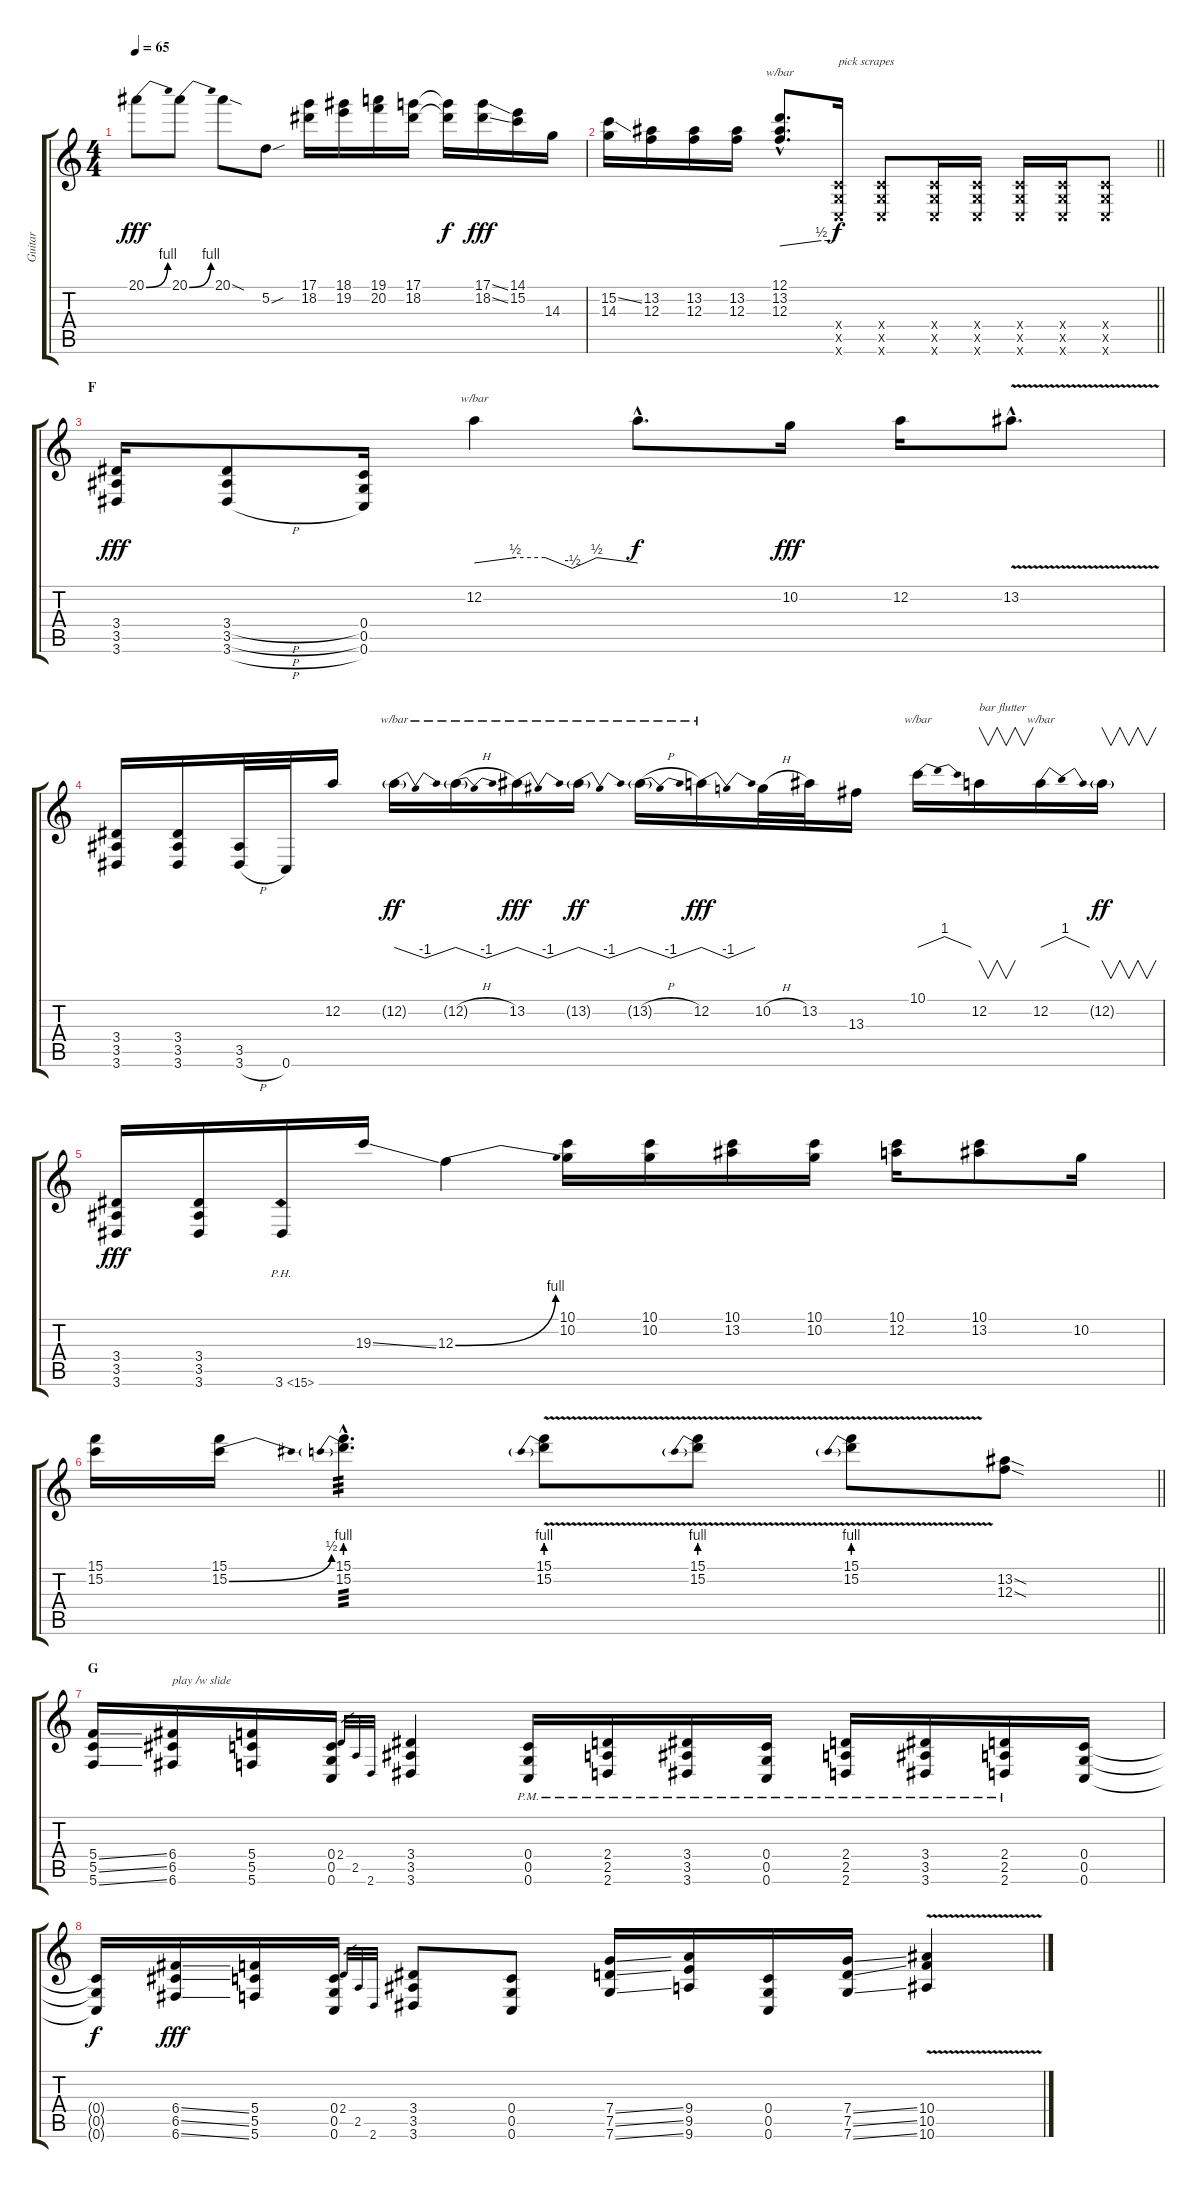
\track ("Guitar" "Guitar") {instrument distortionguitar}
\staff {score tabs}
\tuning (D4 A3 F3 C3 G2 C2) {hide}
\ts (4 4)
\tempo 65
\clef g2
\ks c
20.1{be (bend 0 0 60 4)}.8{dy fff volume 13} 20.1{be (bend 0 0 60 4)}.8 20.1{sod}.8 5.2{sou}.8 (17.1 18.2).16 (18.1 19.2).16 (19.1 20.2).16 (17.1 18.2).16 (17.1{t} 18.2{t}).16{dy f} (17.1{ss} 18.2{ss}).16{dy fff} (14.1 15.2).16 14.3.16 |
\barLineRight lightlight
(15.2{ss} 14.3).16 (13.2 12.3).16 (13.2 12.3).16 (13.2 12.3).16 (12.1{hac} 13.2{hac} 12.3{hac}).8{d tbe (custom default 0 0 45 2 60 2)} (0.4{x} 0.5{x} 0.6{x}).16{txt "pick scrapes" dy f} (0.4{x} 0.5{x} 0.6{x}).8 (0.4{x} 0.5{x} 0.6{x}).16 (0.4{x} 0.5{x} 0.6{x}).16 (0.4{x} 0.5{x} 0.6{x}).16 (0.4{x} 0.5{x} 0.6{x}).16 (0.4{x} 0.5{x} 0.6{x}).8 |
\section ("" "F")
(3.4 3.5 3.6).16{dy fff} (3.4{h} 3.5{h} 3.6{h}).8 (0.4 0.5 0.6).16 12.2.4{tbe (custom default 0 0 15 2 26 2 36 -2 45 2 60 0)} 12.2{hac t}.8{d dy f} 10.2.16{dy fff} 12.2.16 13.2{v hac}.8{d} |
(3.4 3.5 3.6).16 (3.4 3.5 3.6).16 (3.5 3.6{h}).32 0.6.32 12.2.16 12.2{g}.16{tbe (dip default 0 0 30 -4 60 0) dy ff} 12.2{h g}.16{tbe (dip default 0 0 30 -4 60 0)} 13.2.16{tbe (dip default 0 0 30 -4 60 0) dy fff} 13.2{g}.16{tbe (dip default 0 0 30 -4 60 0) dy ff} 13.2{h g}.16{tbe (dip default 0 0 30 -4 60 0)} 12.2.16{tbe (dip default 0 0 30 -4 60 0) dy fff} 10.2{h}.32 13.2.32 13.3.16 10.1.16{tbe (dip default 0 0 30 4 60 0)} 12.2.16{v txt "bar flutter"} 12.2.16{tbe (dip default 0 0 30 4 60 0)} 12.2{g}.16{v dy ff} |
(3.4 3.5 3.6).16{dy fff} (3.4 3.5 3.6).16 3.6{ph 12}.16{volume 0} 19.3{ss}.16{volume 13} 12.3{be (bend 0 0 60 4)}.4 (10.1 10.2).16 (10.1 10.2).16 (10.1 13.2).16 (10.1 10.2).16 (10.1 12.2).16 (10.1 13.2).8 10.2.16 |
\barLineRight lightlight
(15.1 15.2).16 (15.1 15.2{be (bend 0 0 60 2)}).16 (15.1{hac} 15.2{be (prebend 0 4 60 4) hac}).4{d tp 3} (15.1 15.2{be (prebend 0 4 60 4) v}).8 (15.1 15.2{be (prebend 0 4 60 4) v}).8 (15.1 15.2{be (prebend 0 4 60 4) v}).8 (13.2{sod} 12.3{sod}).8 |
\section ("" "G")
(5.4{ss} 5.5{ss} 5.6{ss}).16 (6.4 6.5 6.6).16{txt "play /w slide"} (5.4 5.5 5.6).16 (0.4 0.5 0.6).16 2.4.32{gr} 2.5.32{gr} 2.6.32{gr} (3.4 3.5 3.6).4 (0.4{pm} 0.5{pm} 0.6{pm}).16 (2.4{pm} 2.5{pm} 2.6{pm}).16 (3.4{pm} 3.5{pm} 3.6{pm}).16 (0.4{pm} 0.5{pm} 0.6{pm}).16 (2.4{pm} 2.5{pm} 2.6{pm}).16 (3.4{pm} 3.5{pm} 3.6{pm}).16 (2.4{pm} 2.5{pm} 2.6{pm}).16 (0.4 0.5 0.6).16 |
(0.4{t} 0.5{t} 0.6{t}).16{dy f} (6.4{ss} 6.5{ss} 6.6{ss}).16{dy fff} (5.4 5.5 5.6).16 (0.4 0.5 0.6).16 2.4.32{gr} 2.5.32{gr} 2.6.32{gr} (3.4 3.5 3.6).8 (0.4 0.5 0.6).8 (7.4{ss} 7.5{ss} 7.6{ss}).16 (9.4 9.5 9.6).16 (0.4 0.5 0.6).16 (7.4{ss} 7.5{ss} 7.6{ss}).16 (10.4{v} 10.5{v} 10.6{v}).4
